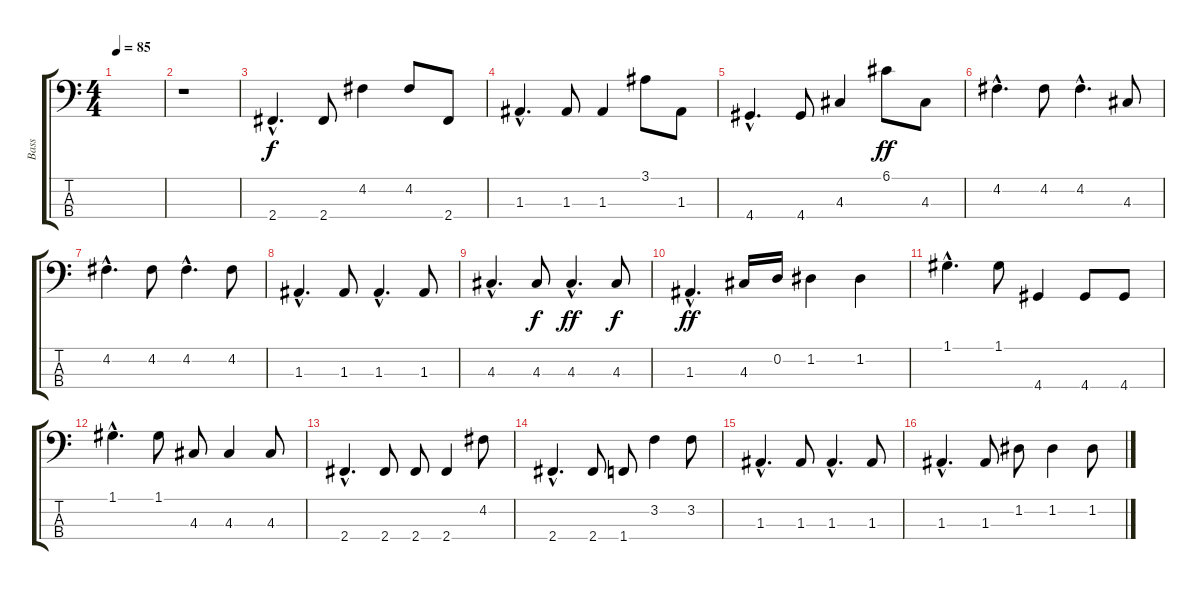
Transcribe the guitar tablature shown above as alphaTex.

\track ("Bass" "Bass") {instrument electricbasspick}
\staff {score tabs}
\tuning (G2 D2 A1 E1) {hide}
\ts (4 4)
\tempo 85
\clef f4
\ks c
|
r.1 |
2.4{hac}.4{d} 2.4.8 4.2.4 4.2.8 2.4.8 |
1.3{hac}.4{d} 1.3.8 1.3.4 3.1.8 1.3.8 |
4.4{hac}.4{d} 4.4.8 4.3.4{dy f} 6.1.8{dy ff} 4.3.8 |
4.2{hac}.4{d} 4.2.8 4.2{hac}.4{d} 4.3.8 |
4.2{hac}.4{d} 4.2.8 4.2{hac}.4{d} 4.2.8 |
1.3{hac}.4{d} 1.3.8 1.3{hac}.4{d} 1.3.8 |
4.3{hac}.4{d} 4.3.8{dy f} 4.3{hac}.4{d dy ff} 4.3.8{dy f} |
1.3{hac}.4{d dy ff} 4.3.16 0.2.16 1.2.4 1.2.4 |
1.1{hac}.4{d} 1.1.8 4.4.4 4.4.8 4.4.8 |
1.1{hac}.4{d} 1.1.8 4.3.8 4.3.4 4.3.8 |
2.4{hac}.4{d} 2.4.8 2.4.8 2.4.4 4.2.8 |
2.4{hac}.4{d} 2.4.8 1.4.8 3.2.4 3.2.8 |
1.3{hac}.4{d} 1.3.8 1.3{hac}.4{d} 1.3.8 |
1.3{hac}.4{d} 1.3.8 1.2.8 1.2.4 1.2.8
